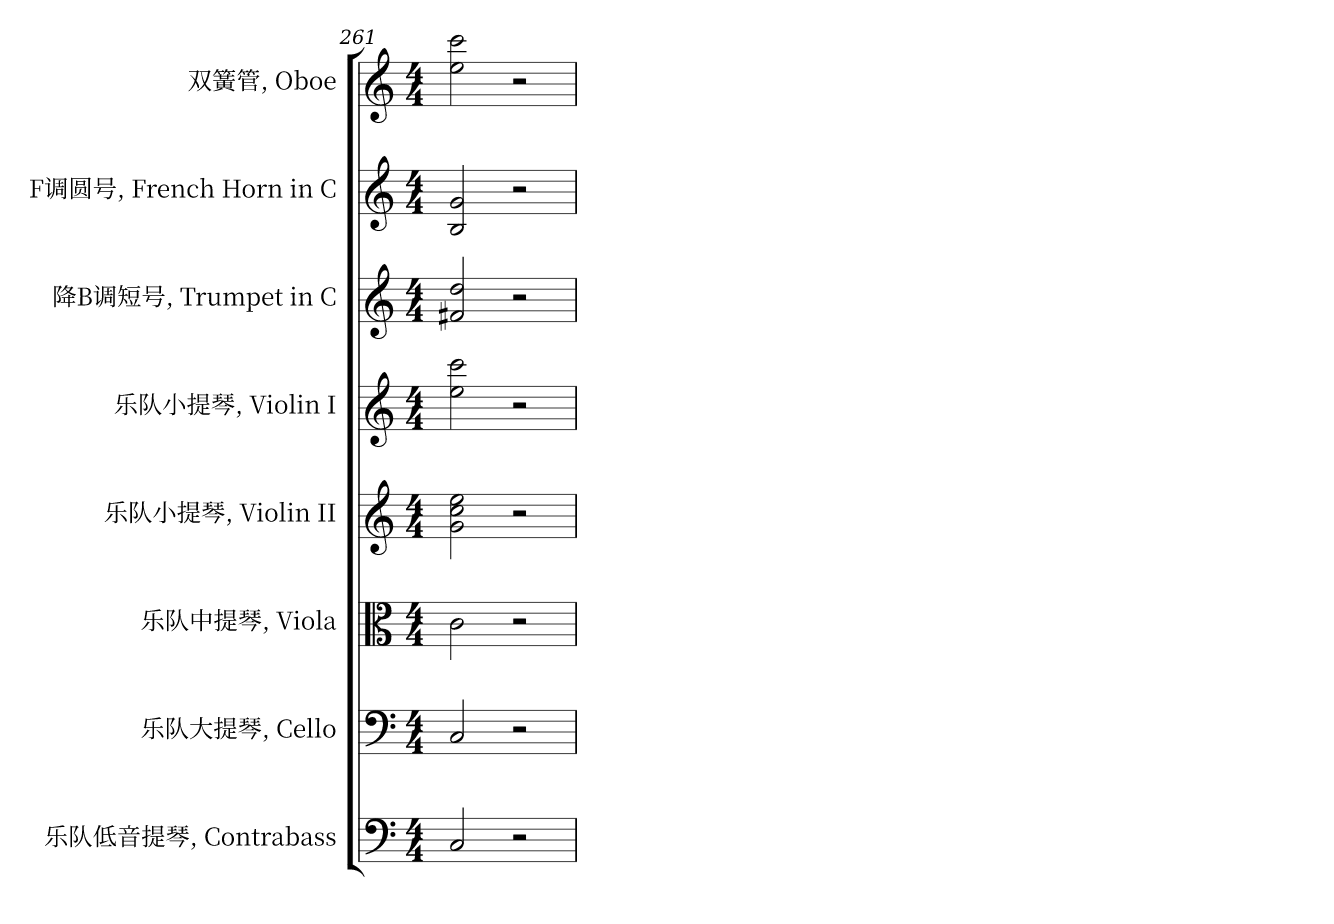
**kern	**kern	**kern	**kern	**kern	**kern	**kern	**kern
*part8	*part7	*part6	*part5	*part4	*part3	*part2	*part1
*staff8	*staff7	*staff6	*staff5	*staff4	*staff3	*staff2	*staff1
*I"乐队低音提琴, Contrabass	*I"乐队大提琴, Cello	*I"乐队中提琴, Viola	*I"乐队小提琴, Violin II	*I"乐队小提琴, Violin I	*I"降B调短号, Trumpet in C	*I"F调圆号, French Horn in C	*I"双簧管, Oboe
*I'Cbs.	*	*	*	*	*	*I'F Hn.	*I'Ob.
*clefF4	*clefF4	*clefC3	*clefG2	*clefG2	*clefG2	*clefG2	*clefG2
*ITrd7c12	*	*	*	*	*ITrd1c2	*ITrd4c7	*
*k[]	*k[]	*k[]	*k[]	*k[]	*k[b-e-]	*k[b-]	*k[]
*M4/4	*M4/4	*M4/4	*M4/4	*M4/4	*M4/4	*M4/4	*M4/4
*MM192	*MM192	*MM192	*MM192	*MM192	*MM192	*MM192	*MM192
=261	=261	=261	=261	=261	=261	=261	=261
2CC/	2C/	2c\	2g\ 2cc\ 2ee\	2ee\ 2ccc\	2en/ 2cc/	2E/ 2c/	2ee\ 2ccc\
*	*	*	*	*	*	*	*MM120
2r	2r	2r	2r	2r	2r	2r	2r
=	=	=	=	=	=	=	=
*-	*-	*-	*-	*-	*-	*-	*-
